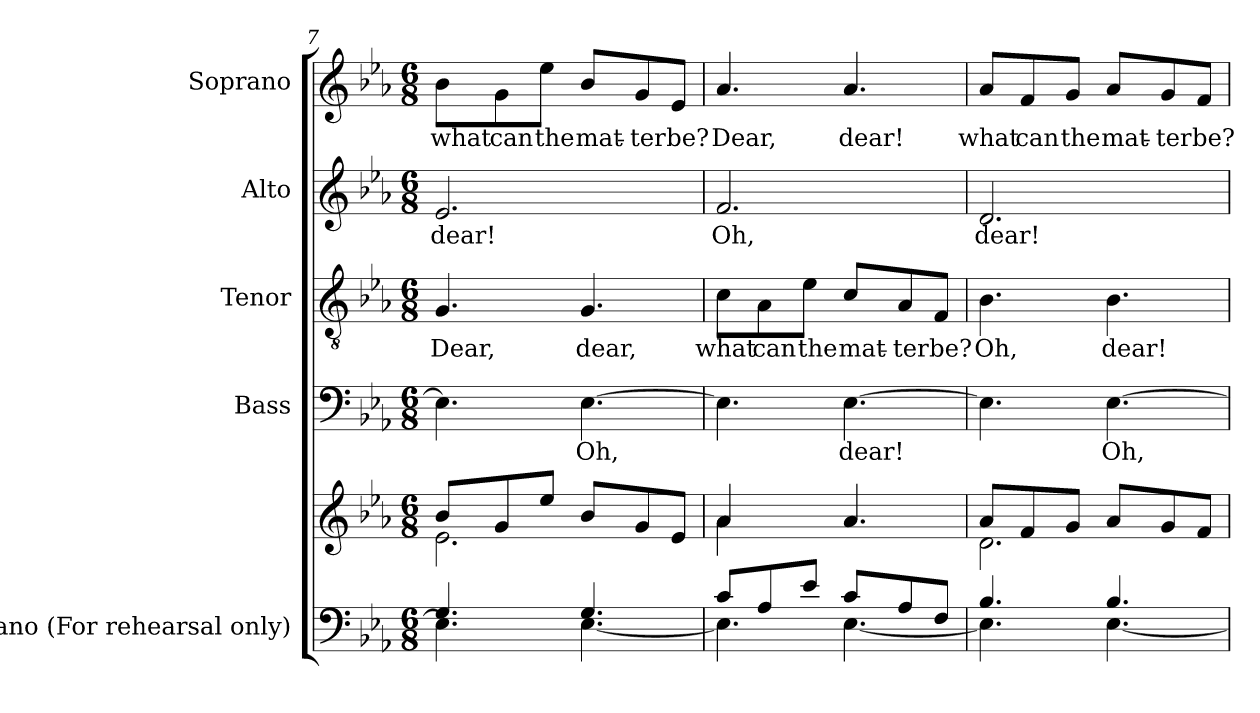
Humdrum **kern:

**kern	**kern	**kern	**text	**kern	**text	**kern	**text	**kern	**text
*part5	*part5	*part4	*part4	*part3	*part3	*part2	*part2	*part1	*part1
*staff6	*staff5	*staff4	*staff4	*staff3	*staff3	*staff2	*staff2	*staff1	*staff1
*I"Piano (For  rehearsal only)	*	*I"Bass	*	*I"Tenor	*	*I"Alto	*	*I"Soprano	*
*I'Pno.	*	*I'B.	*	*I'T.	*	*I'A.	*	*I'S.	*
*clefF4	*clefG2	*clefF4	*	*clefGv2	*	*clefG2	*	*clefG2	*
*	*	*	*	*ITrd7c12	*	*	*	*	*
*k[b-e-a-]	*k[b-e-a-]	*k[b-e-a-]	*	*k[b-e-a-]	*	*k[b-e-a-]	*	*k[b-e-a-]	*
*E-:	*E-:	*E-:	*	*E-:	*	*E-:	*	*E-:	*
*M6/8	*M6/8	*M6/8	*	*M6/8	*	*M6/8	*	*M6/8	*
=7	=7	=7	=7	=7	=7	=7	=7	=7	=7
*^	*^	*	*	*	*	*	*	*	*
!	!	!	!	!	!	!	!LO:LY:b:color=#000000	!	!	!	!
!	!	!	!	!	!	!	!	!	!LO:LY:b:color=#000000	!	!
!	!	!	!	!	!	!	!	!	!	!	!LO:LY:b:color=#000000
4.Gi/	4.E-i\]	8b-i/L	2.e-i\	4.E-i\]	.	4.GGi/	Dear,	2.e-i/	dear!	8b-i\L	what
!	!	!	!	!	!	!	!	!	!	!	!LO:LY:b:color=#000000
.	.	8gi/	.	.	.	.	.	.	.	8gi\	can
!	!	!	!	!	!	!	!	!	!	!	!LO:LY:b:color=#000000
.	.	8ee-i/J	.	.	.	.	.	.	.	8ee-i\J	the
!	!	!	!	!	!LO:LY:b:color=#000000	!	!	!	!	!	!
!	!	!	!	!	!	!	!LO:LY:b:color=#000000	!	!	!	!
!	!	!	!	!	!	!	!	!	!	!	!LO:LY:b:color=#000000
4.Gi/	[<4.E-i\	8b-i/L	.	[>4.E-i\	Oh,	4.GGi/	dear,	.	.	8b-i/L	mat-
!	!	!	!	!	!	!	!	!	!	!	!LO:LY:b:color=#000000
.	.	8gi/	.	.	.	.	.	.	.	8gi/	-ter
!	!	!	!	!	!	!	!	!	!	!	!LO:LY:b:color=#000000
.	.	8e-i/J	.	.	.	.	.	.	.	8e-i/J	be?
=8	=8	=8	=8	=8	=8	=8	=8	=8	=8	=8	=8
*	*	*	*^	*	*	*	*	*	*	*	*
!	!	!	!	!	!	!	!	!LO:LY:b:color=#000000	!	!	!	!
!	!	!	!	!	!	!	!	!	!	!LO:LY:b:color=#000000	!	!
!	!	!	!	!	!	!	!	!	!	!	!	!LO:LY:b:color=#000000
8ci/L	4.E-i\]	4a-i\	4.ryy	4a-i/	4.E-i\]	.	8Ci\L	what	2.fi/	Oh,	4.a-i/	Dear,
!	!	!	!	!	!	!	!	!LO:LY:b:color=#000000	!	!	!	!
8A-i/	.	.	.	.	.	.	8AA-i\	can	.	.	.	.
!	!	!	!	!	!	!	!	!LO:LY:b:color=#000000	!	!	!	!
8e-i/J	.	2ryy	.	2ryy	.	.	8E-i\J	the	.	.	.	.
!	!	!	!	!	!	!LO:LY:b:color=#000000	!	!	!	!	!	!
!	!	!	!	!	!	!	!	!LO:LY:b:color=#000000	!	!	!	!
!	!	!	!	!	!	!	!	!	!	!	!	!LO:LY:b:color=#000000
8ci/L	[<4.E-i\	.	4.a-i/	.	[>4.E-i\	dear!	8Ci/L	mat-	.	.	4.a-i/	dear!
!	!	!	!	!	!	!	!	!LO:LY:b:color=#000000	!	!	!	!
8A-i/	.	.	.	.	.	.	8AA-i/	-ter	.	.	.	.
!	!	!	!	!	!	!	!	!LO:LY:b:color=#000000	!	!	!	!
8Fi/J	.	.	.	.	.	.	8FFi/J	be?	.	.	.	.
*	*	*	*v	*v	*	*	*	*	*	*	*	*
=9	=9	=9	=9	=9	=9	=9	=9	=9	=9	=9	=9
!	!	!	!	!	!	!	!LO:LY:b:color=#000000	!	!	!	!
!	!	!	!	!	!	!	!	!	!LO:LY:b:color=#000000	!	!
!	!	!	!	!	!	!	!	!	!	!	!LO:LY:b:color=#000000
4.B-i/	4.E-i\]	8a-i/L	2.di\	4.E-i\]	.	4.BB-i\	Oh,	2.di/	dear!	8a-i/L	what
!	!	!	!	!	!	!	!	!	!	!	!LO:LY:b:color=#000000
.	.	8fi/	.	.	.	.	.	.	.	8fi/	can
!	!	!	!	!	!	!	!	!	!	!	!LO:LY:b:color=#000000
.	.	8gi/J	.	.	.	.	.	.	.	8gi/J	the
!	!	!	!	!	!LO:LY:b:color=#000000	!	!	!	!	!	!
!	!	!	!	!	!	!	!LO:LY:b:color=#000000	!	!	!	!
!	!	!	!	!	!	!	!	!	!	!	!LO:LY:b:color=#000000
4.B-i/	[<4.E-i\	8a-i/L	.	[>4.E-i\	Oh,	4.BB-i\	dear!	.	.	8a-i/L	mat-
!	!	!	!	!	!	!	!	!	!	!	!LO:LY:b:color=#000000
.	.	8gi/	.	.	.	.	.	.	.	8gi/	-ter
!	!	!	!	!	!	!	!	!	!	!	!LO:LY:b:color=#000000
.	.	8fi/J	.	.	.	.	.	.	.	8fi/J	be?
*v	*v	*	*	*	*	*	*	*	*	*	*
*	*v	*v	*	*	*	*	*	*	*	*
=	=	=	=	=	=	=	=	=	=
*-	*-	*-	*-	*-	*-	*-	*-	*-	*-
